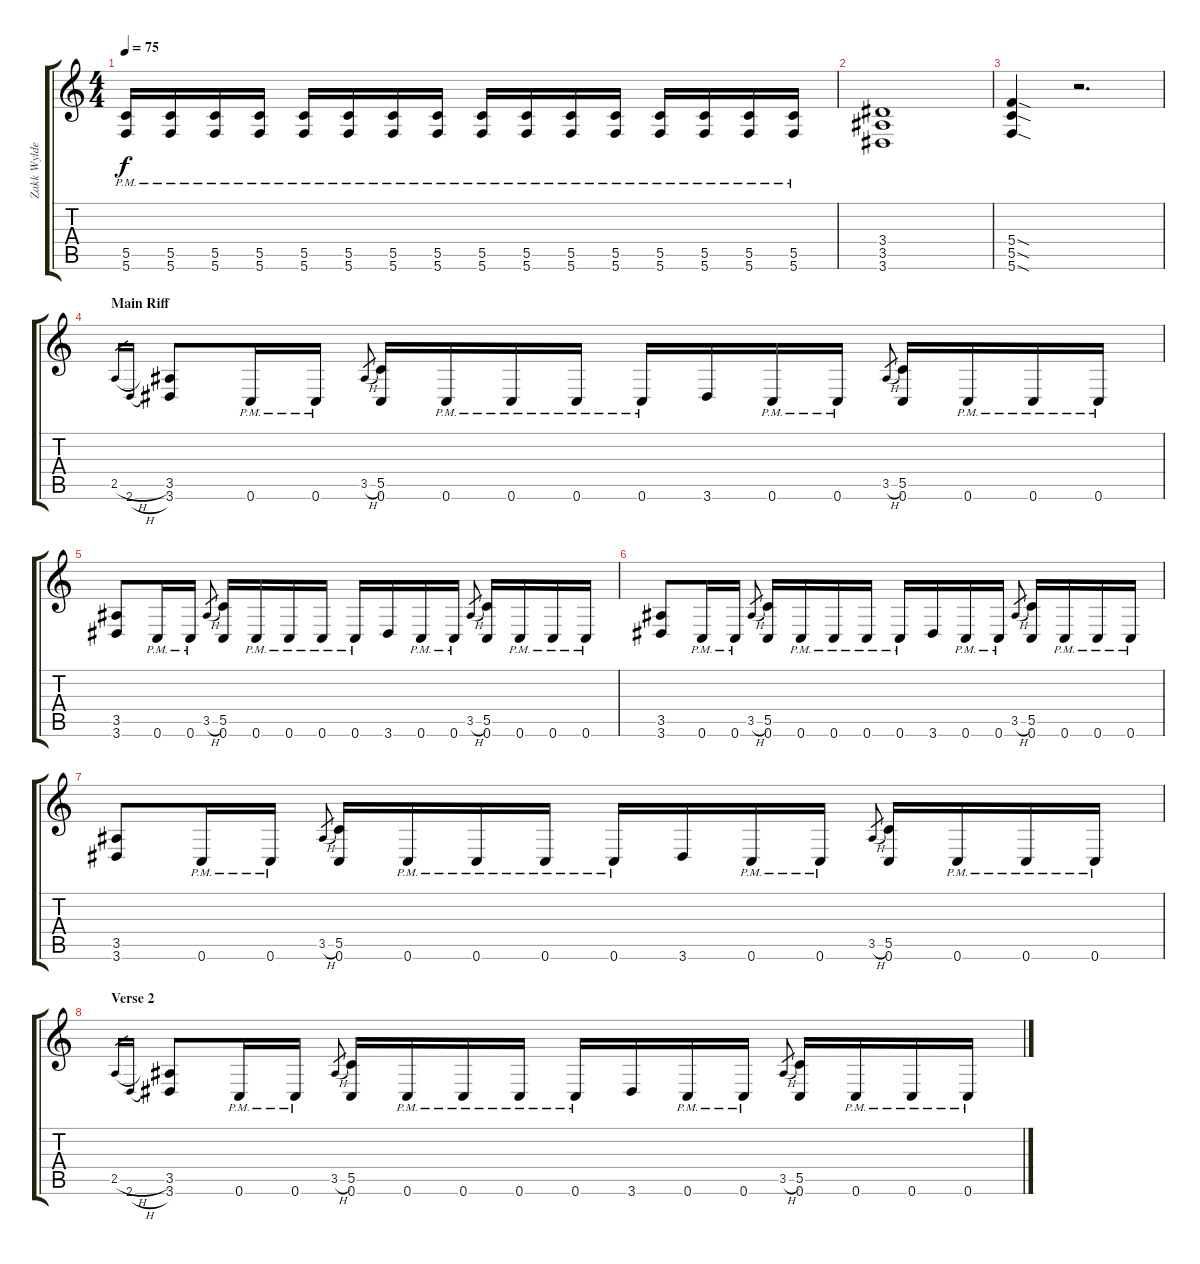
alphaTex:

\track ("Zakk Wylde (Lead Guitar)" "Zakk Wylde") {instrument distortionguitar}
\staff {score tabs}
\tuning (D4 A3 F3 C3 G2 C2) {hide}
\ts (4 4)
\tempo 75
\clef g2
\ks c
(5.5{pm} 5.6{pm}).16{dy f} (5.5{pm} 5.6{pm}).16 (5.5{pm} 5.6{pm}).16 (5.5{pm} 5.6{pm}).16 (5.5{pm} 5.6{pm}).16 (5.5{pm} 5.6{pm}).16 (5.5{pm} 5.6{pm}).16 (5.5{pm} 5.6{pm}).16 (5.5{pm} 5.6{pm}).16 (5.5{pm} 5.6{pm}).16 (5.5{pm} 5.6{pm}).16 (5.5{pm} 5.6{pm}).16 (5.5{pm} 5.6{pm}).16 (5.5{pm} 5.6{pm}).16 (5.5{pm} 5.6{pm}).16 (5.5{pm} 5.6{pm}).16 |
(3.4 3.5 3.6).1 |
(5.4{sod} 5.5{sod} 5.6{sod}).4 r.2{d} |
\section ("" "Main Riff")
2.5{h}.16{gr} 2.6{h}.16{gr} (3.5 3.6).8 0.6{pm}.16 0.6{pm}.16 3.5{h}.8{gr} (5.5 0.6).16 0.6{pm}.16 0.6{pm}.16 0.6{pm}.16 0.6{pm}.16 3.6.16 0.6{pm}.16 0.6{pm}.16 3.5{h}.8{gr} (5.5 0.6).16 0.6{pm}.16 0.6{pm}.16 0.6{pm}.16 |
(3.5 3.6).8 0.6{pm}.16 0.6{pm}.16 3.5{h}.8{gr} (5.5 0.6).16 0.6{pm}.16 0.6{pm}.16 0.6{pm}.16 0.6{pm}.16 3.6.16 0.6{pm}.16 0.6{pm}.16 3.5{h}.8{gr} (5.5 0.6).16 0.6{pm}.16 0.6{pm}.16 0.6{pm}.16 |
(3.5 3.6).8 0.6{pm}.16 0.6{pm}.16 3.5{h}.8{gr} (5.5 0.6).16 0.6{pm}.16 0.6{pm}.16 0.6{pm}.16 0.6{pm}.16 3.6.16 0.6{pm}.16 0.6{pm}.16 3.5{h}.8{gr} (5.5 0.6).16 0.6{pm}.16 0.6{pm}.16 0.6{pm}.16 |
(3.5 3.6).8 0.6{pm}.16 0.6{pm}.16 3.5{h}.8{gr} (5.5 0.6).16 0.6{pm}.16 0.6{pm}.16 0.6{pm}.16 0.6{pm}.16 3.6.16 0.6{pm}.16 0.6{pm}.16 3.5{h}.8{gr} (5.5 0.6).16 0.6{pm}.16 0.6{pm}.16 0.6{pm}.16 |
\section ("" "Verse 2")
2.5{h}.16{gr} 2.6{h}.16{gr} (3.5 3.6).8 0.6{pm}.16 0.6{pm}.16 3.5{h}.8{gr} (5.5 0.6).16 0.6{pm}.16 0.6{pm}.16 0.6{pm}.16 0.6{pm}.16 3.6.16 0.6{pm}.16 0.6{pm}.16 3.5{h}.8{gr} (5.5 0.6).16 0.6{pm}.16 0.6{pm}.16 0.6{pm}.16
